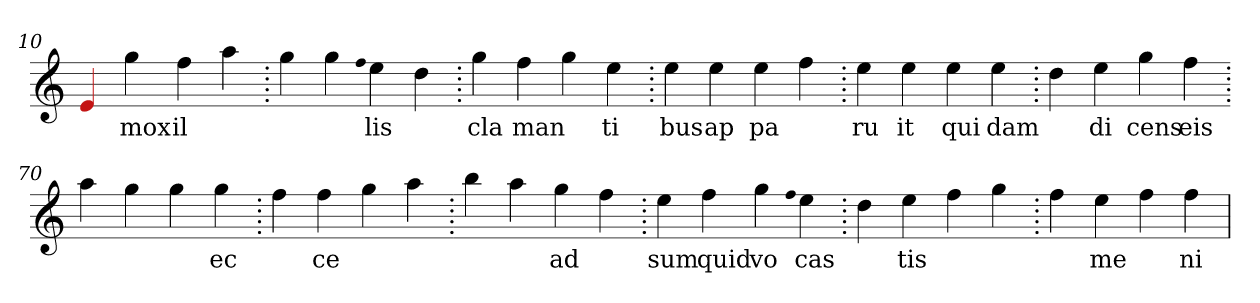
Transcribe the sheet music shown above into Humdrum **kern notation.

**kern	**text
*part1	*part1
*staff1	*staff1
*clefG2	*
=10.	=10.
4Re	.
4gg	mox
4ff	il
4aa	.
=20.	=20.
4gg	.
4gg	.
qqff	.
4ee	lis
4dd	.
=30.	=30.
4gg	cla
4ff	man
4gg	.
4ee	ti
=40.	=40.
4ee	bus
4ee	ap
4ee	pa
4ff	.
=50.	=50.
4ee	ru
4ee	it
4ee	qui
4ee	dam
=60.	=60.
4dd	.
4ee	di
4gg	cens
4ff	eis
=70.	=70.
4aa	.
4gg	.
4gg	.
4gg	ec
=80.	=80.
4ff	.
4ff	ce
4gg	.
4aa	.
=90.	=90.
4bb	.
4aa	.
4gg	ad
4ff	.
=100.	=100.
4ee	sum
4ff	quid
4gg	vo
qqff	.
4ee	cas
=110.	=110.
4dd	.
4ee	tis
4ff	.
4gg	.
=120.	=120.
4ff	.
4ee	me
4ff	.
4ff	ni
=	=
*-	*-
